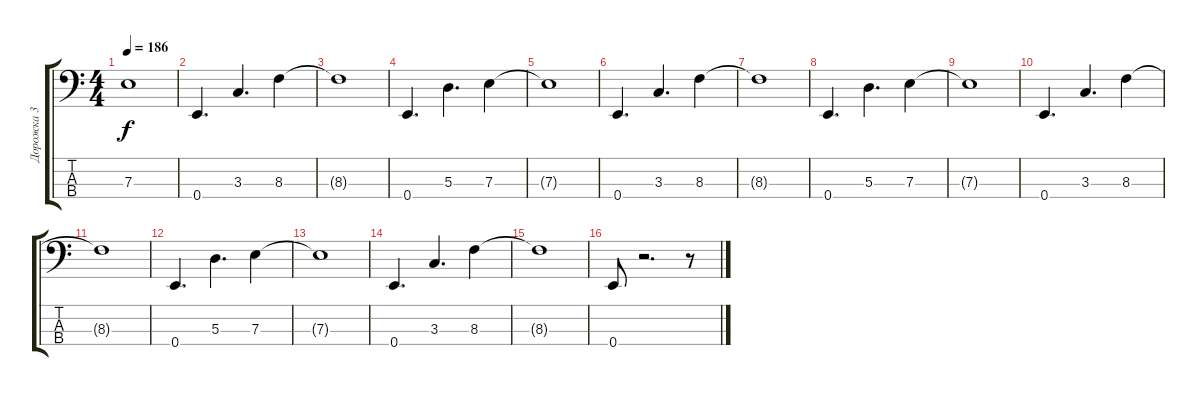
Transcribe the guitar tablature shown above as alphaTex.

\track ("Дорожка 3" "Дорожка 3") {instrument electricbasspick}
\staff {score tabs}
\tuning (G2 D2 A1 E1) {hide}
\ts (4 4)
\tempo 186
\clef f4
\ks c
7.3{t}.1{dy f} |
0.4.4{d} 3.3.4{d} 8.3.4 |
8.3{t}.1 |
0.4.4{d} 5.3.4{d} 7.3.4 |
7.3{t}.1 |
0.4.4{d} 3.3.4{d} 8.3.4 |
8.3{t}.1 |
0.4.4{d} 5.3.4{d} 7.3.4 |
7.3{t}.1 |
0.4.4{d} 3.3.4{d} 8.3.4 |
8.3{t}.1 |
0.4.4{d} 5.3.4{d} 7.3.4 |
7.3{t}.1 |
0.4.4{d} 3.3.4{d} 8.3.4 |
8.3{t}.1 |
0.4.8 r.2{d} r.8
